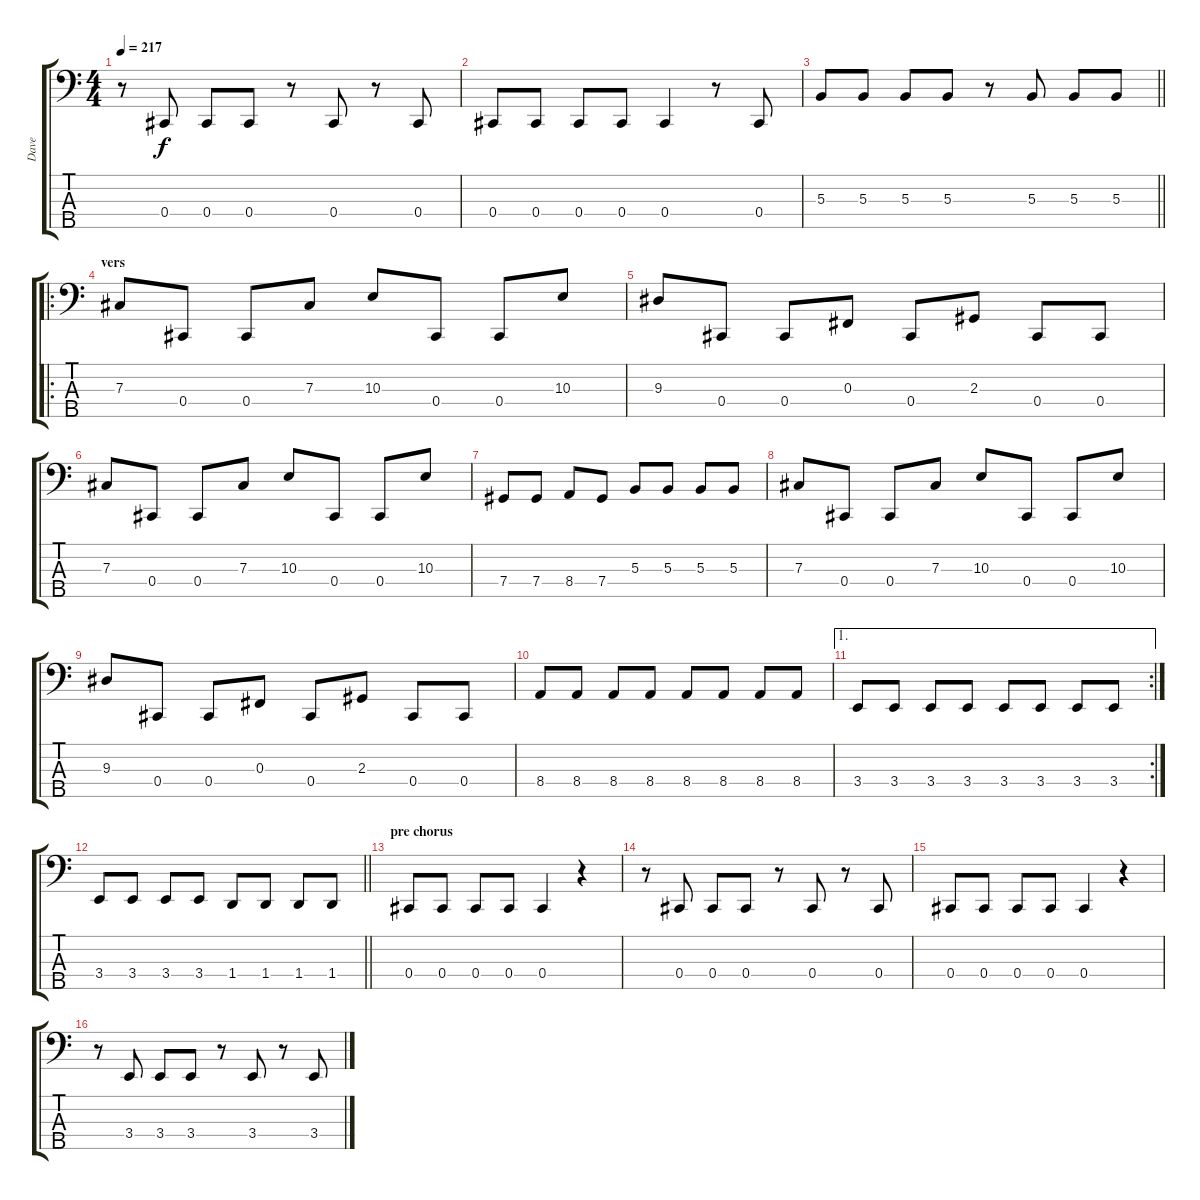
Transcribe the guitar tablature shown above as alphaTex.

\track ("Dave" "Dave") {instrument electricbasspick}
\staff {score tabs}
\tuning (E2 B1 Gb1 Db1 B0) {hide}
\ts (4 4)
\tempo 217
\clef f4
\ks c
r.8{dy f} 0.4.8 0.4.8 0.4.8 r.8 0.4.8 r.8 0.4.8 |
0.4.8 0.4.8 0.4.8 0.4.8 0.4.4 r.8 0.4.8 |
\barLineRight lightlight
5.3.8 5.3.8 5.3.8 5.3.8 r.8 5.3.8 5.3.8 5.3.8 |
\ro
\section ("" "vers")
7.3.8 0.4.8 0.4.8 7.3.8 10.3.8 0.4.8 0.4.8 10.3.8 |
9.3.8 0.4.8 0.4.8 0.3.8 0.4.8 2.3.8 0.4.8 0.4.8 |
7.3.8 0.4.8 0.4.8 7.3.8 10.3.8 0.4.8 0.4.8 10.3.8 |
7.4.8 7.4.8 8.4.8 7.4.8 5.3.8 5.3.8 5.3.8 5.3.8 |
7.3.8 0.4.8 0.4.8 7.3.8 10.3.8 0.4.8 0.4.8 10.3.8 |
9.3.8 0.4.8 0.4.8 0.3.8 0.4.8 2.3.8 0.4.8 0.4.8 |
8.4.8 8.4.8 8.4.8 8.4.8 8.4.8 8.4.8 8.4.8 8.4.8 |
\ae 1
\rc 2
3.4.8 3.4.8 3.4.8 3.4.8 3.4.8 3.4.8 3.4.8 3.4.8 |
\barLineRight lightlight
3.4.8 3.4.8 3.4.8 3.4.8 1.4.8 1.4.8 1.4.8 1.4.8 |
\section ("" "pre chorus")
0.4.8 0.4.8 0.4.8 0.4.8 0.4.4 r.4 |
r.8 0.4.8 0.4.8 0.4.8 r.8 0.4.8 r.8 0.4.8 |
0.4.8 0.4.8 0.4.8 0.4.8 0.4.4 r.4 |
r.8 3.4.8 3.4.8 3.4.8 r.8 3.4.8 r.8 3.4.8
